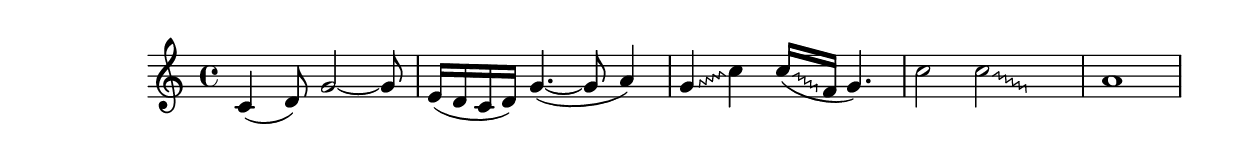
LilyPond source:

noteFi = { \once \override Stem #'X-extent = #'(2 . 4) }
\relative c' {
  \override Glissando #'style = #'zigzag
c4( d8) g2~ g8 e16[( d c d]) g4.(~ g8 a4)
g4\glissando c \noteFi c16(\glissando f, g4.)
\set Score.measureLength = #(ly:make-moment 5 4)
c2 c2\glissando \hideNotes f,4 \unHideNotes
\set Score.measureLength = #(ly:make-moment 4 4)
a1
}


